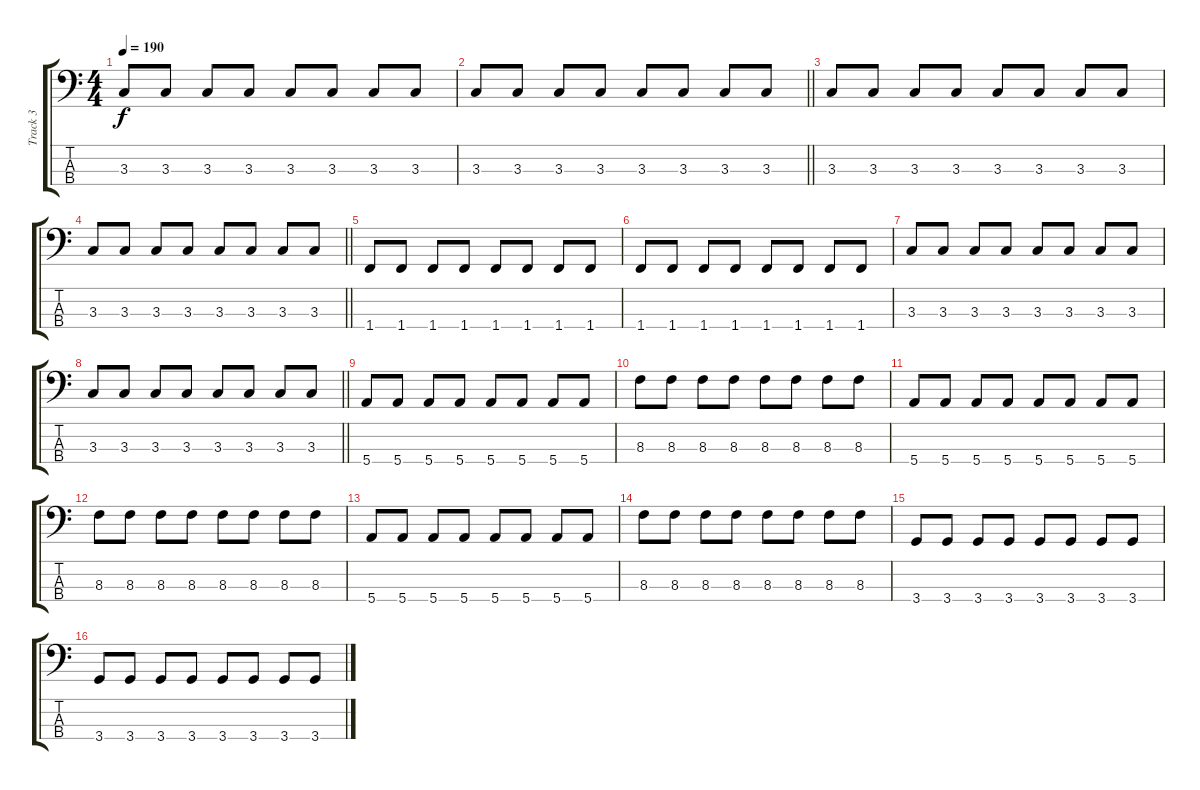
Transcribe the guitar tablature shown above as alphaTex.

\track ("Track 3" "Track 3") {instrument electricbassfinger}
\staff {score tabs}
\tuning (G2 D2 A1 E1) {hide}
\ts (4 4)
\tempo 190
\clef f4
\ks c
3.3.8{dy f} 3.3.8 3.3.8 3.3.8 3.3.8 3.3.8 3.3.8 3.3.8 |
\barLineRight lightlight
3.3.8 3.3.8 3.3.8 3.3.8 3.3.8 3.3.8 3.3.8 3.3.8 |
3.3.8 3.3.8 3.3.8 3.3.8 3.3.8 3.3.8 3.3.8 3.3.8 |
\barLineRight lightlight
3.3.8 3.3.8 3.3.8 3.3.8 3.3.8 3.3.8 3.3.8 3.3.8 |
1.4.8 1.4.8 1.4.8 1.4.8 1.4.8 1.4.8 1.4.8 1.4.8 |
1.4.8 1.4.8 1.4.8 1.4.8 1.4.8 1.4.8 1.4.8 1.4.8 |
3.3.8 3.3.8 3.3.8 3.3.8 3.3.8 3.3.8 3.3.8 3.3.8 |
\barLineRight lightlight
3.3.8 3.3.8 3.3.8 3.3.8 3.3.8 3.3.8 3.3.8 3.3.8 |
5.4.8 5.4.8 5.4.8 5.4.8 5.4.8 5.4.8 5.4.8 5.4.8 |
8.3.8 8.3.8 8.3.8 8.3.8 8.3.8 8.3.8 8.3.8 8.3.8 |
5.4.8 5.4.8 5.4.8 5.4.8 5.4.8 5.4.8 5.4.8 5.4.8 |
8.3.8 8.3.8 8.3.8 8.3.8 8.3.8 8.3.8 8.3.8 8.3.8 |
5.4.8 5.4.8 5.4.8 5.4.8 5.4.8 5.4.8 5.4.8 5.4.8 |
8.3.8 8.3.8 8.3.8 8.3.8 8.3.8 8.3.8 8.3.8 8.3.8 |
3.4.8 3.4.8 3.4.8 3.4.8 3.4.8 3.4.8 3.4.8 3.4.8 |
3.4.8 3.4.8 3.4.8 3.4.8 3.4.8 3.4.8 3.4.8 3.4.8
